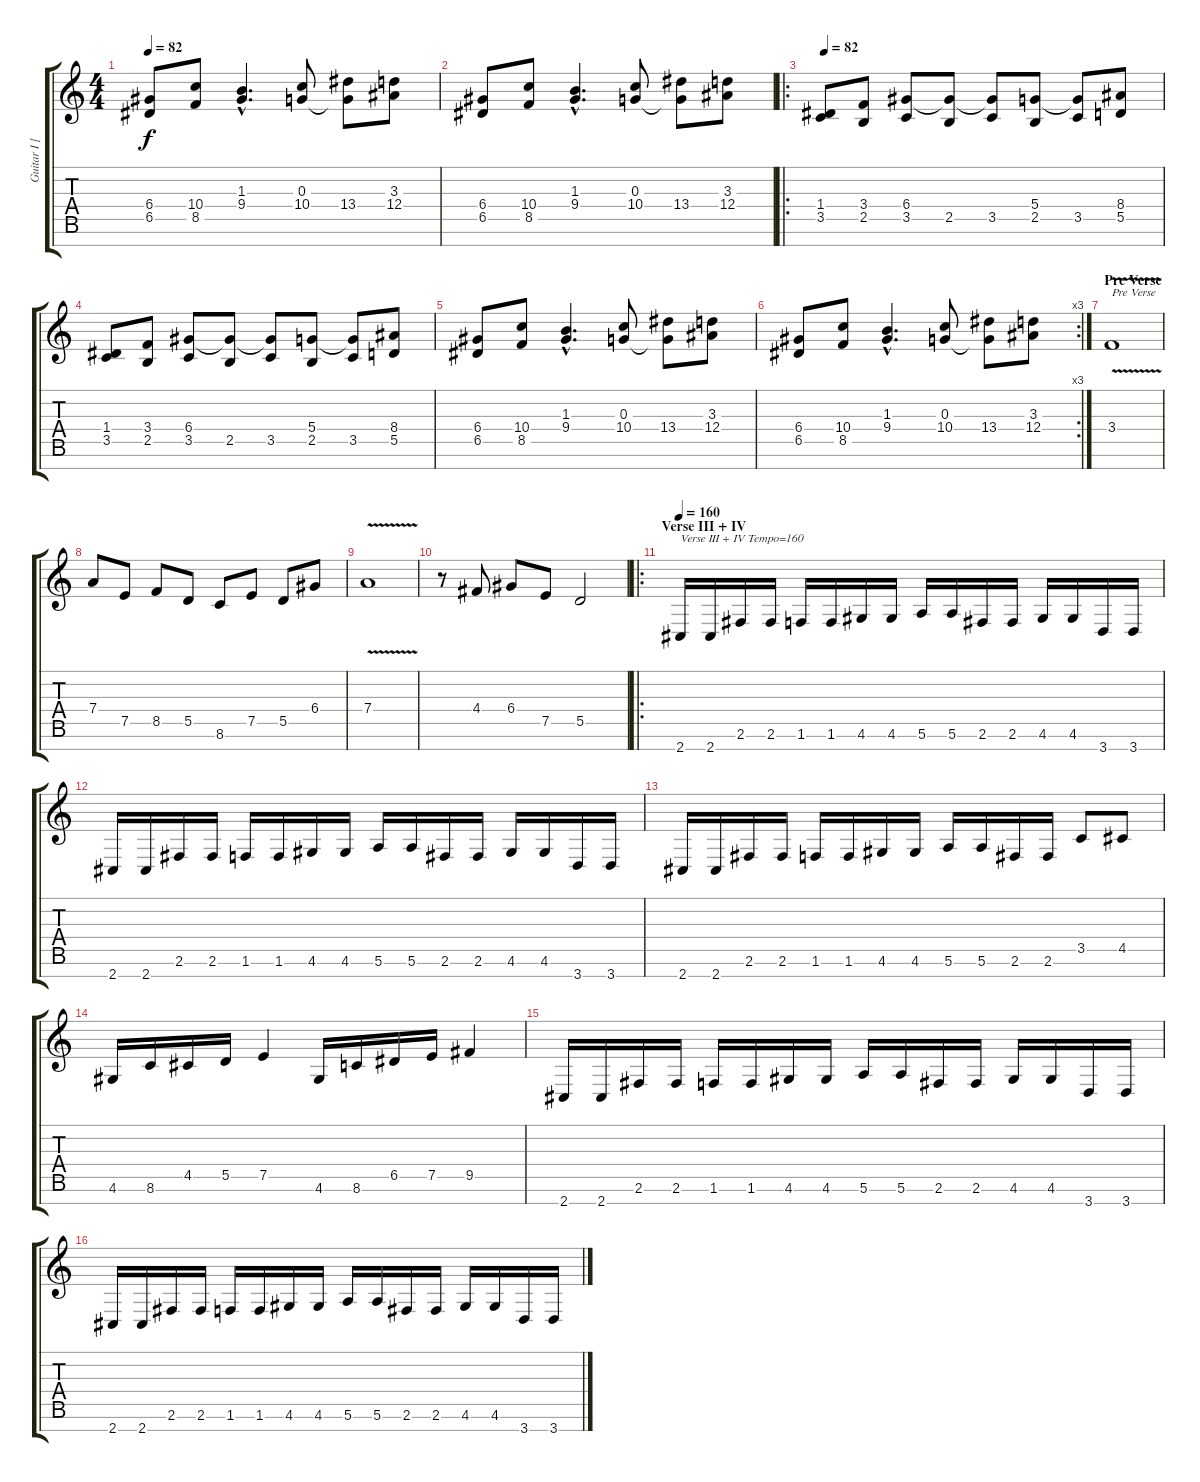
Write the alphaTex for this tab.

\track ("Guitar I [Insahn]" "Guitar I [") {instrument distortionguitar}
\staff {score tabs}
\tuning (E4 B3 G3 D3 A2 E2 B1) {hide}
\ts (4 4)
\tempo 82
\clef g2
\ks c
(6.4 6.5).8{dy f} (10.4 8.5).8 (1.3{hac} 9.4{hac}).4{d} (0.3 10.4).8 (0.3{t} 13.4).8 (3.3 12.4).8 |
(6.4 6.5).8 (10.4 8.5).8 (1.3{hac} 9.4{hac}).4{d} (0.3 10.4).8 (0.3{t} 13.4).8 (3.3 12.4).8 |
\ro
\tempo 82
(1.4 3.5).8 (3.4 2.5).8 (6.4 3.5).8 (6.4{t} 2.5).8 (6.4{t} 3.5).8 (5.4 2.5).8 (5.4{t} 3.5).8 (8.4 5.5).8 |
(1.4 3.5).8 (3.4 2.5).8 (6.4 3.5).8 (6.4{t} 2.5).8 (6.4{t} 3.5).8 (5.4 2.5).8 (5.4{t} 3.5).8 (8.4 5.5).8 |
(6.4 6.5).8 (10.4 8.5).8 (1.3{hac} 9.4{hac}).4{d} (0.3 10.4).8 (0.3{t} 13.4).8 (3.3 12.4).8 |
\rc 3
(6.4 6.5).8 (10.4 8.5).8 (1.3{hac} 9.4{hac}).4{d} (0.3 10.4).8 (0.3{t} 13.4).8 (3.3 12.4).8 |
\section ("" "Pre Verse")
3.4{v}.1{txt "Pre Verse"} |
7.4.8 7.5.8 8.5.8 5.5.8 8.6.8 7.5.8 5.5.8 6.4.8 |
7.4{v}.1 |
r.8 4.4.8 6.4.8 7.5.8 5.5.2 |
\ro
\section ("" "Verse III + IV")
\tempo 160
2.7.16{txt "Verse III + IV Tempo=160"} 2.7.16 2.6.16 2.6.16 1.6.16 1.6.16 4.6.16 4.6.16 5.6.16 5.6.16 2.6.16 2.6.16 4.6.16 4.6.16 3.7.16 3.7.16 |
2.7.16 2.7.16 2.6.16 2.6.16 1.6.16 1.6.16 4.6.16 4.6.16 5.6.16 5.6.16 2.6.16 2.6.16 4.6.16 4.6.16 3.7.16 3.7.16 |
2.7.16 2.7.16 2.6.16 2.6.16 1.6.16 1.6.16 4.6.16 4.6.16 5.6.16 5.6.16 2.6.16 2.6.16 3.5.8 4.5.8 |
4.6.16 8.6.16 4.5.16 5.5.16 7.5.4 4.6.16 8.6.16 6.5.16 7.5.16 9.5.4 |
2.7.16 2.7.16 2.6.16 2.6.16 1.6.16 1.6.16 4.6.16 4.6.16 5.6.16 5.6.16 2.6.16 2.6.16 4.6.16 4.6.16 3.7.16 3.7.16 |
2.7.16 2.7.16 2.6.16 2.6.16 1.6.16 1.6.16 4.6.16 4.6.16 5.6.16 5.6.16 2.6.16 2.6.16 4.6.16 4.6.16 3.7.16 3.7.16
